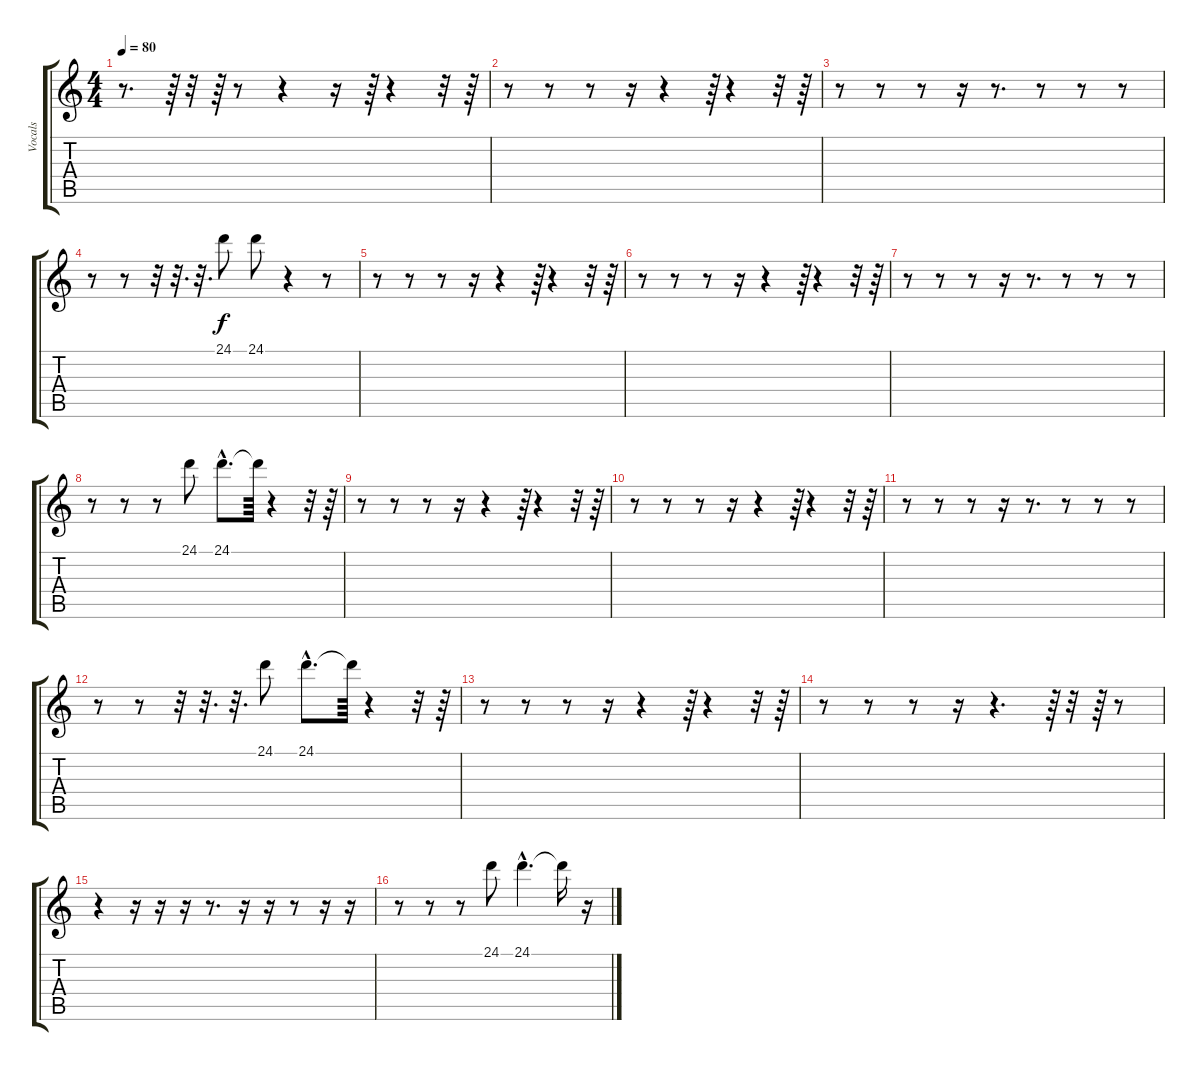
\track ("Vocals" "Vocals") {instrument voiceoohs}
\staff {score tabs}
\tuning (D4 A3 F3 C3 G2 D2) {hide}
\ts (4 4)
\tempo 80
\clef g2
\ks c
r.8{d dy f} r.64 r.32 r.64 r.8 r.4 r.16 r.64 r.4 r.32 r.64 |
r.8 r.8 r.8 r.16 r.4 r.64 r.4 r.32 r.64 |
r.8 r.8 r.8 r.16 r.8{d} r.8 r.8 r.8 |
r.8 r.8 r.32 r.32{d} r.32{d} 24.1.8 24.1.8 r.4 r.8 |
r.8 r.8 r.8 r.16 r.4 r.64 r.4 r.32 r.64 |
r.8 r.8 r.8 r.16 r.4 r.64 r.4 r.32 r.64 |
r.8 r.8 r.8 r.16 r.8{d} r.8 r.8 r.8 |
r.8 r.8 r.8 24.1.8 24.1{hac}.8{d} 24.1{t}.64 r.4 r.32 r.64 |
r.8 r.8 r.8 r.16 r.4 r.64 r.4 r.32 r.64 |
r.8 r.8 r.8 r.16 r.4 r.64 r.4 r.32 r.64 |
r.8 r.8 r.8 r.16 r.8{d} r.8 r.8 r.8 |
r.8 r.8 r.32 r.32{d} r.32{d} 24.1.8 24.1{hac}.8{d} 24.1{t}.64 r.4 r.32 r.64 |
r.8 r.8 r.8 r.16 r.4 r.64 r.4 r.32 r.64 |
r.8 r.8 r.8 r.16 r.4{d} r.64 r.32 r.64 r.8 |
r.4 r.16 r.16 r.16 r.8{d} r.16 r.16 r.8 r.16 r.16 |
r.8 r.8 r.8 24.1.8 24.1{hac}.4{d} 24.1{t}.16 r.16
